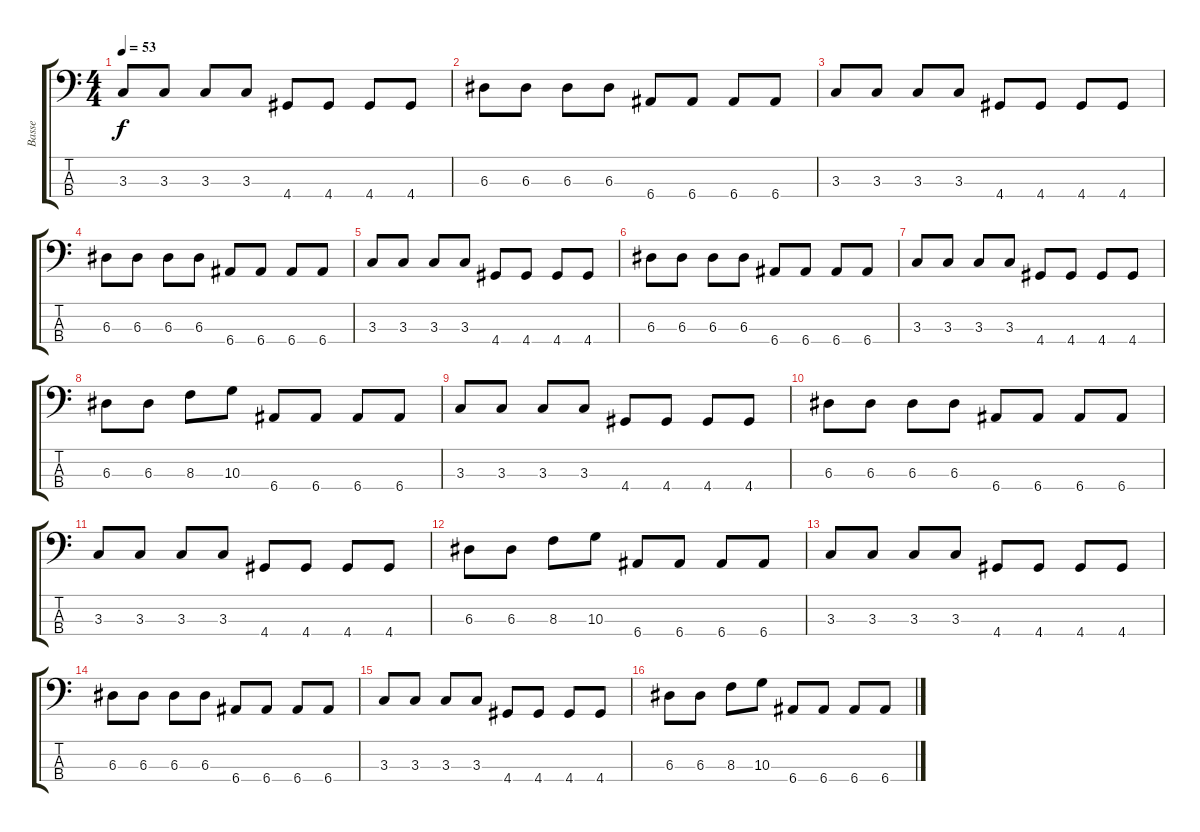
\track ("Basse" "Basse") {instrument electricbassfinger}
\staff {score tabs}
\tuning (G2 D2 A1 E1) {hide}
\ts (4 4)
\tempo 53
\clef f4
\ks c
3.3.8{dy f} 3.3.8 3.3.8 3.3.8 4.4.8 4.4.8 4.4.8 4.4.8 |
6.3.8 6.3.8 6.3.8 6.3.8 6.4.8 6.4.8 6.4.8 6.4.8 |
3.3.8 3.3.8 3.3.8 3.3.8 4.4.8 4.4.8 4.4.8 4.4.8 |
6.3.8 6.3.8 6.3.8 6.3.8 6.4.8 6.4.8 6.4.8 6.4.8 |
3.3.8 3.3.8 3.3.8 3.3.8 4.4.8 4.4.8 4.4.8 4.4.8 |
6.3.8 6.3.8 6.3.8 6.3.8 6.4.8 6.4.8 6.4.8 6.4.8 |
3.3.8 3.3.8 3.3.8 3.3.8 4.4.8 4.4.8 4.4.8 4.4.8 |
6.3.8 6.3.8 8.3.8 10.3.8 6.4.8 6.4.8 6.4.8 6.4.8 |
3.3.8{volume 8 instrument electricbassfinger} 3.3.8 3.3.8 3.3.8 4.4.8 4.4.8 4.4.8 4.4.8 |
6.3.8 6.3.8 6.3.8 6.3.8 6.4.8 6.4.8 6.4.8 6.4.8 |
3.3.8{volume 0} 3.3.8 3.3.8 3.3.8 4.4.8 4.4.8 4.4.8 4.4.8 |
6.3.8 6.3.8 8.3.8 10.3.8 6.4.8 6.4.8 6.4.8 6.4.8 |
3.3.8 3.3.8 3.3.8 3.3.8 4.4.8 4.4.8 4.4.8 4.4.8 |
6.3.8 6.3.8 6.3.8 6.3.8 6.4.8 6.4.8 6.4.8 6.4.8 |
3.3.8 3.3.8 3.3.8 3.3.8 4.4.8 4.4.8 4.4.8 4.4.8 |
6.3.8 6.3.8 8.3.8 10.3.8 6.4.8 6.4.8 6.4.8 6.4.8
